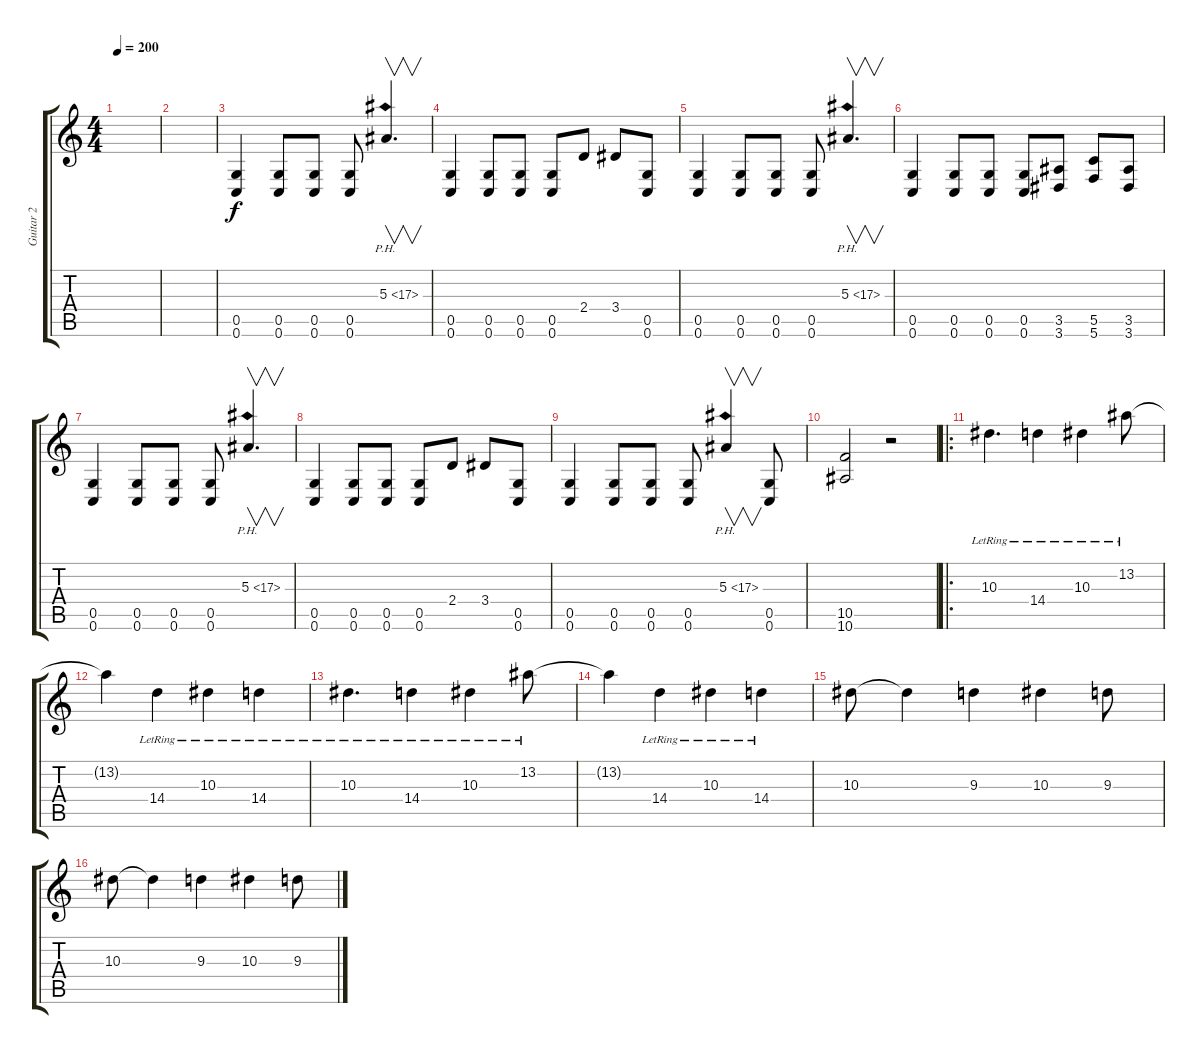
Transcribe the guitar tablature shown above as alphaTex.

\track ("Guitar 2" "Guitar 2") {instrument overdrivenguitar}
\staff {score tabs}
\tuning (D4 A3 F3 C3 G2 C2) {hide}
\ts (4 4)
\tempo 200
\clef g2
\ks c
|
|
(0.5 0.6).4 (0.5 0.6).8 (0.5 0.6).8 (0.5 0.6).8 5.3{ph 12}.4{v d} |
(0.5 0.6).4 (0.5 0.6).8 (0.5 0.6).8 (0.5 0.6).8 2.4.8 3.4.8 (0.5 0.6).8 |
(0.5 0.6).4 (0.5 0.6).8 (0.5 0.6).8 (0.5 0.6).8 5.3{ph 12}.4{v d} |
(0.5 0.6).4 (0.5 0.6).8 (0.5 0.6).8 (0.5 0.6).8 (3.5 3.6).8 (5.5 5.6).8 (3.5 3.6).8 |
(0.5 0.6).4 (0.5 0.6).8 (0.5 0.6).8 (0.5 0.6).8 5.3{ph 12}.4{v d} |
(0.5 0.6).4 (0.5 0.6).8 (0.5 0.6).8 (0.5 0.6).8 2.4.8 3.4.8 (0.5 0.6).8 |
(0.5 0.6).4 (0.5 0.6).8 (0.5 0.6).8 (0.5 0.6).8 5.3{ph 12}.4{v} (0.5 0.6).8 |
(10.5 10.6).2 r.2 |
\ro
10.3{lr}.4{d} 14.4{lr}.4 10.3{lr}.4 13.2{lr}.8 |
13.2{t}.4 14.4{lr}.4 10.3{lr}.4 14.4{lr}.4 |
10.3{lr}.4{d} 14.4{lr}.4 10.3{lr}.4 13.2{lr}.8 |
13.2{t}.4 14.4{lr}.4 10.3{lr}.4 14.4{lr}.4 |
10.3.8 10.3{t}.4 9.3.4 10.3.4 9.3.8 |
10.3.8 10.3{t}.4 9.3.4 10.3.4 9.3.8
